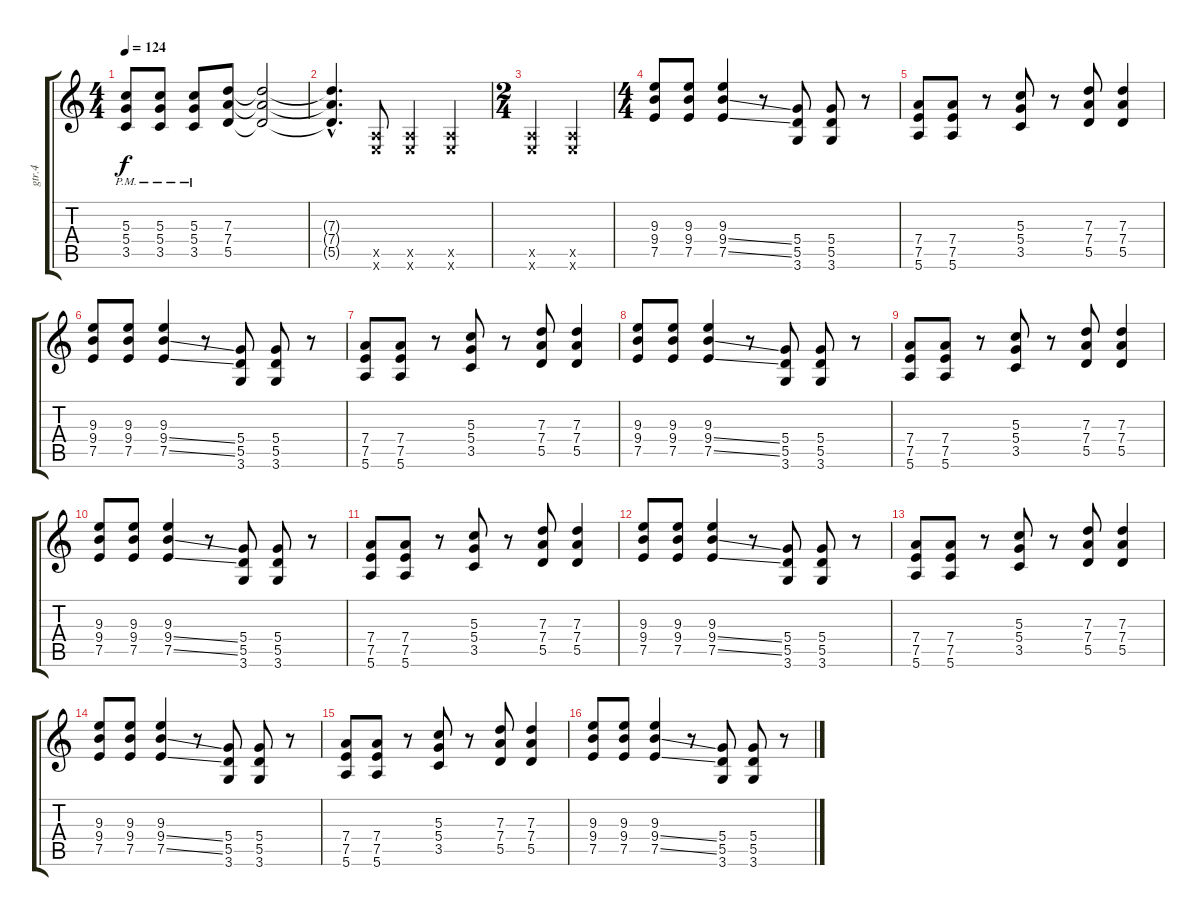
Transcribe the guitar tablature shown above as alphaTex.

\track ("gtr.4" "gtr.4") {instrument distortionguitar}
\staff {score tabs}
\tuning (E4 B3 G3 D3 A2 E2) {hide}
\ts (4 4)
\tempo 124
\clef g2
\ks c
(5.3{pm} 5.4 3.5).8{dy f} (5.3{pm} 5.4 3.5).8 (5.3{pm} 5.4 3.5).8 (7.3 7.4 5.5).8 (7.3{t} 7.4{t} 5.5{t}).2 |
(7.3{hac t} 7.4{hac t} 5.5{hac t}).4{d} (0.5{x} 0.6{x}).8 (0.5{x} 0.6{x}).4 (0.5{x} 0.6{x}).4 |
\ts (2 4)
(0.5{x} 0.6{x}).4 (0.5{x} 0.6{x}).4 |
\ts (4 4)
(9.3 9.4 7.5).8 (9.3 9.4 7.5).8 (9.3 9.4{ss} 7.5{ss}).4 r.8 (5.4 5.5 3.6).8 (5.4 5.5 3.6).8 r.8 |
(7.4 7.5 5.6).8 (7.4 7.5 5.6).8 r.8 (5.3 5.4 3.5).8 r.8 (7.3 7.4 5.5).8 (7.3 7.4 5.5).4 |
(9.3 9.4 7.5).8 (9.3 9.4 7.5).8 (9.3 9.4{ss} 7.5{ss}).4 r.8 (5.4 5.5 3.6).8 (5.4 5.5 3.6).8 r.8 |
(7.4 7.5 5.6).8 (7.4 7.5 5.6).8 r.8 (5.3 5.4 3.5).8 r.8 (7.3 7.4 5.5).8 (7.3 7.4 5.5).4 |
(9.3 9.4 7.5).8 (9.3 9.4 7.5).8 (9.3 9.4{ss} 7.5{ss}).4 r.8 (5.4 5.5 3.6).8 (5.4 5.5 3.6).8 r.8 |
(7.4 7.5 5.6).8 (7.4 7.5 5.6).8 r.8 (5.3 5.4 3.5).8 r.8 (7.3 7.4 5.5).8 (7.3 7.4 5.5).4 |
(9.3 9.4 7.5).8 (9.3 9.4 7.5).8 (9.3 9.4{ss} 7.5{ss}).4 r.8 (5.4 5.5 3.6).8 (5.4 5.5 3.6).8 r.8 |
(7.4 7.5 5.6).8 (7.4 7.5 5.6).8 r.8 (5.3 5.4 3.5).8 r.8 (7.3 7.4 5.5).8 (7.3 7.4 5.5).4 |
(9.3 9.4 7.5).8 (9.3 9.4 7.5).8 (9.3 9.4{ss} 7.5{ss}).4 r.8 (5.4 5.5 3.6).8 (5.4 5.5 3.6).8 r.8 |
(7.4 7.5 5.6).8 (7.4 7.5 5.6).8 r.8 (5.3 5.4 3.5).8 r.8 (7.3 7.4 5.5).8 (7.3 7.4 5.5).4 |
(9.3 9.4 7.5).8 (9.3 9.4 7.5).8 (9.3 9.4{ss} 7.5{ss}).4 r.8 (5.4 5.5 3.6).8 (5.4 5.5 3.6).8 r.8 |
(7.4 7.5 5.6).8 (7.4 7.5 5.6).8 r.8 (5.3 5.4 3.5).8 r.8 (7.3 7.4 5.5).8 (7.3 7.4 5.5).4 |
(9.3 9.4 7.5).8 (9.3 9.4 7.5).8 (9.3 9.4{ss} 7.5{ss}).4 r.8 (5.4 5.5 3.6).8 (5.4 5.5 3.6).8 r.8
